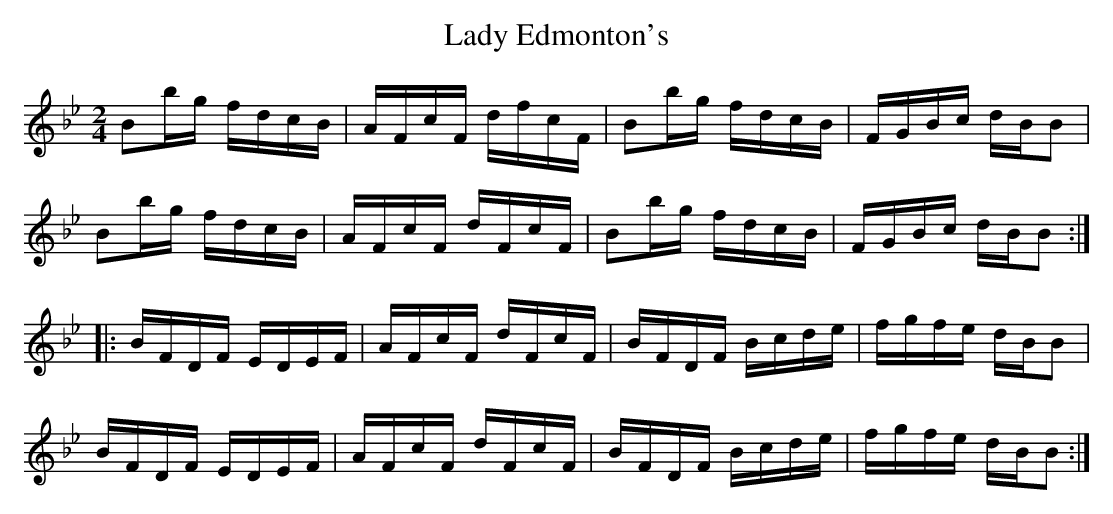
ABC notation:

X:1
T:Lady Edmonton's
M:2/4
L:1/8
K:Bb
Bb/g/ f/d/c/B/ | A/F/c/F/ d/f/c/F/ | Bb/g/ f/d/c/B/ | F/G/B/c/ d/B/B |
Bb/g/ f/d/c/B/ | A/F/c/F/ d/F/c/F/ | Bb/g/ f/d/c/B/ | F/G/B/c/ d/B/B :|
|: B/F/D/F/ E/D/E/F/ | A/F/c/F/ d/F/c/F/ | B/F/D/F/ B/c/d/e/ | f/g/f/e/ d/B/B |
B/F/D/F/ E/D/E/F/ | A/F/c/F/ d/F/c/F/ | B/F/D/F/ B/c/d/e/ | f/g/f/e/ d/B/B :|
